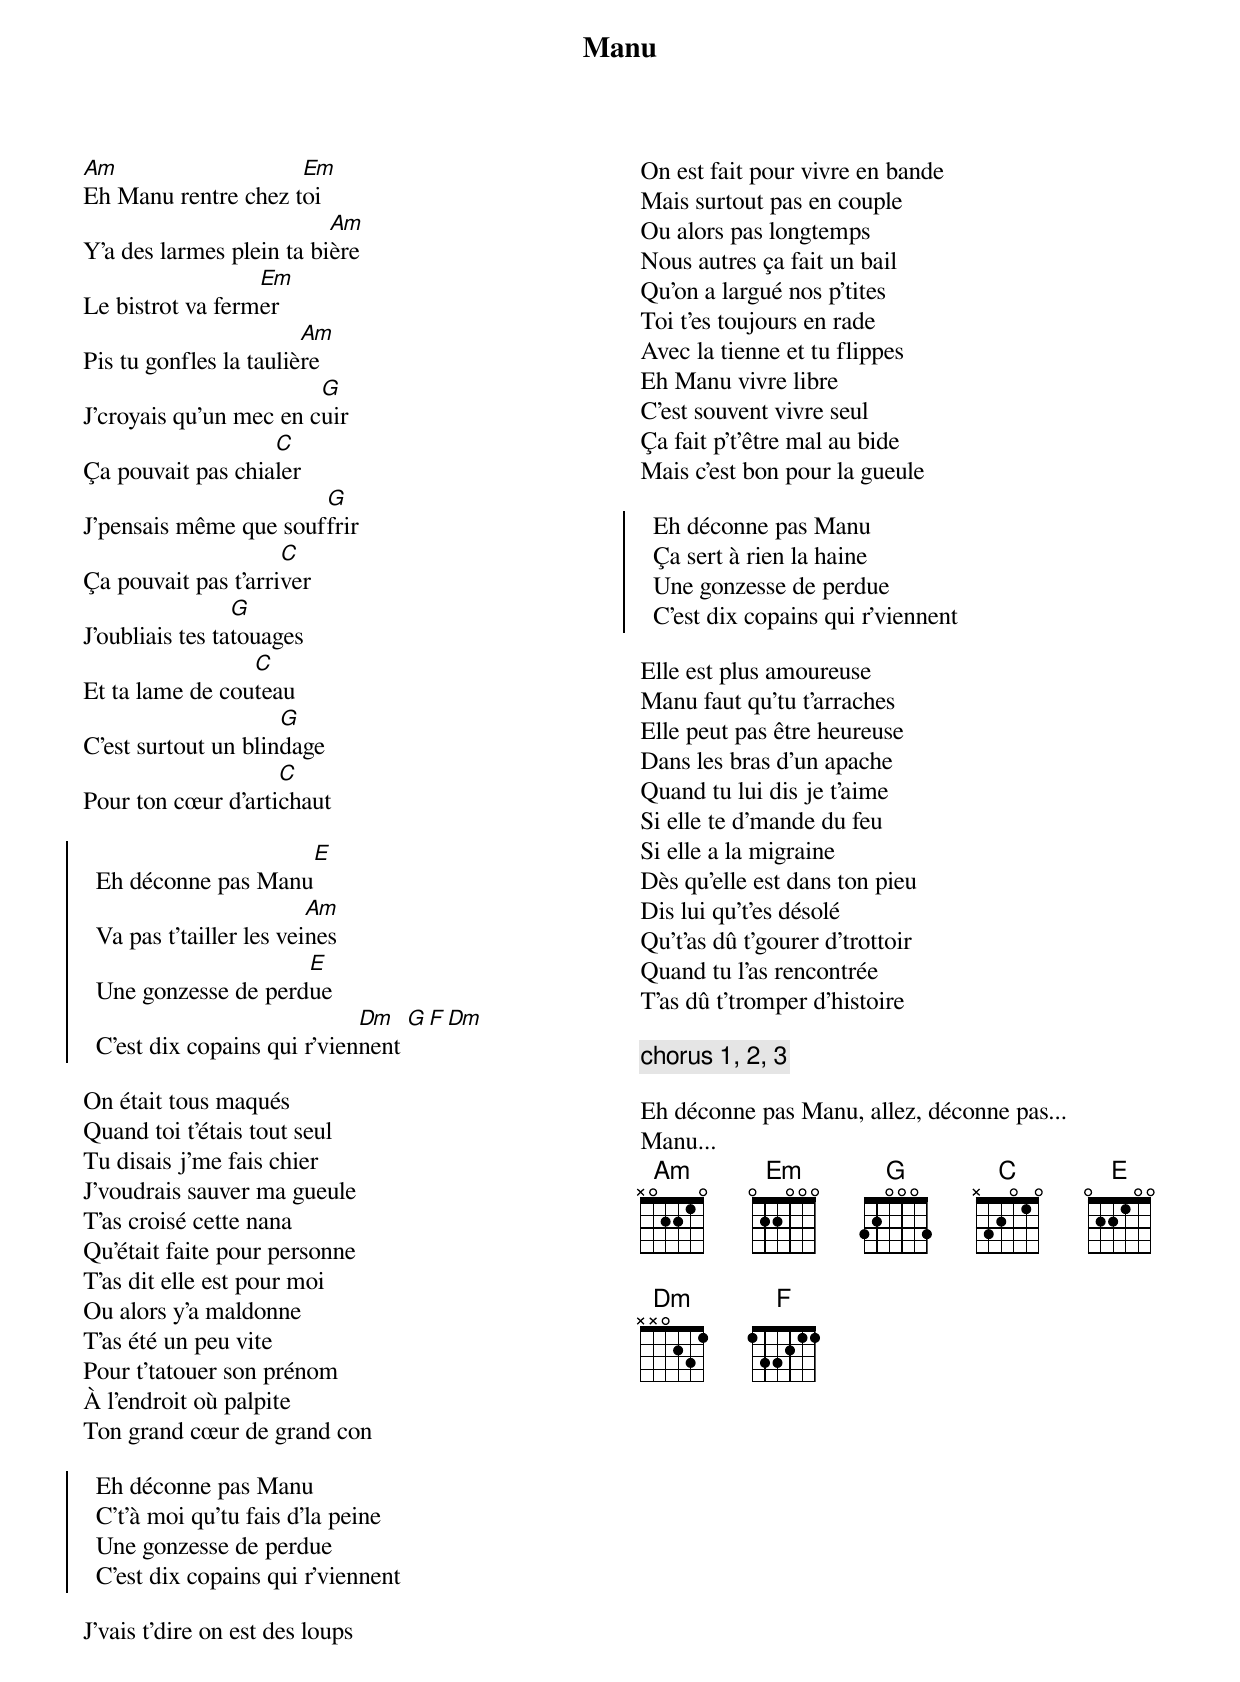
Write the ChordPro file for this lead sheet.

{title: Manu}
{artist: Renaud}
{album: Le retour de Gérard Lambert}
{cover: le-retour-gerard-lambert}
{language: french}
{columns: 2}
{define: Am frets X 0 2 2 1 0}
{define: Em frets 0 2 2 0 0 0}
{define: G frets 3 2 0 0 0 3}
{define: C frets X 3 2 0 1 0}
{define: E frets 0 2 2 1 0 0}
{define: Dm frets X X 0 2 3 1}

[Am]Eh Manu rentre chez t[Em]oi
Y'a des larmes plein ta bi[Am]ère
Le bistrot va ferm[Em]er
Pis tu gonfles la tauliè[Am]re
J'croyais qu'un mec en c[G]uir
Ça pouvait pas chia[C]ler
J'pensais même que souf[G]frir
Ça pouvait pas t'arri[C]ver
J'oubliais tes ta[G]touages
Et ta lame de cou[C]teau
C'est surtout un blin[G]dage
Pour ton cœur d'arti[C]chaut

{start_of_chorus}
  Eh déconne pas Manu[E]
  Va pas t'tailler les vei[Am]nes
  Une gonzesse de perd[E]ue
  C'est dix copains qui r'vien[Dm]nent [G][F][Dm]
{end_of_chorus}

On était tous maqués
Quand toi t'étais tout seul
Tu disais j'me fais chier
J'voudrais sauver ma gueule
T'as croisé cette nana
Qu'était faite pour personne
T'as dit elle est pour moi
Ou alors y'a maldonne
T'as été un peu vite
Pour t'tatouer son prénom
À l'endroit où palpite
Ton grand cœur de grand con

{start_of_chorus}
  Eh déconne pas Manu
  C't'à moi qu'tu fais d'la peine
  Une gonzesse de perdue
  C'est dix copains qui r'viennent
{end_of_chorus}

J'vais t'dire on est des loups
On est fait pour vivre en bande
Mais surtout pas en couple
Ou alors pas longtemps
Nous autres ça fait un bail
Qu'on a largué nos p'tites
Toi t'es toujours en rade
Avec la tienne et tu flippes
Eh Manu vivre libre
C'est souvent vivre seul
Ça fait p't'être mal au bide
Mais c'est bon pour la gueule

{start_of_chorus}
  Eh déconne pas Manu
  Ça sert à rien la haine
  Une gonzesse de perdue
  C'est dix copains qui r'viennent
{end_of_chorus}

Elle est plus amoureuse
Manu faut qu'tu t'arraches
Elle peut pas être heureuse
Dans les bras d'un apache
Quand tu lui dis je t'aime
Si elle te d'mande du feu
Si elle a la migraine
Dès qu'elle est dans ton pieu
Dis lui qu't'es désolé
Qu't'as dû t'gourer d'trottoir
Quand tu l'as rencontrée
T'as dû t'tromper d'histoire

{comment: chorus 1, 2, 3}

Eh déconne pas Manu, allez, déconne pas...
Manu...
